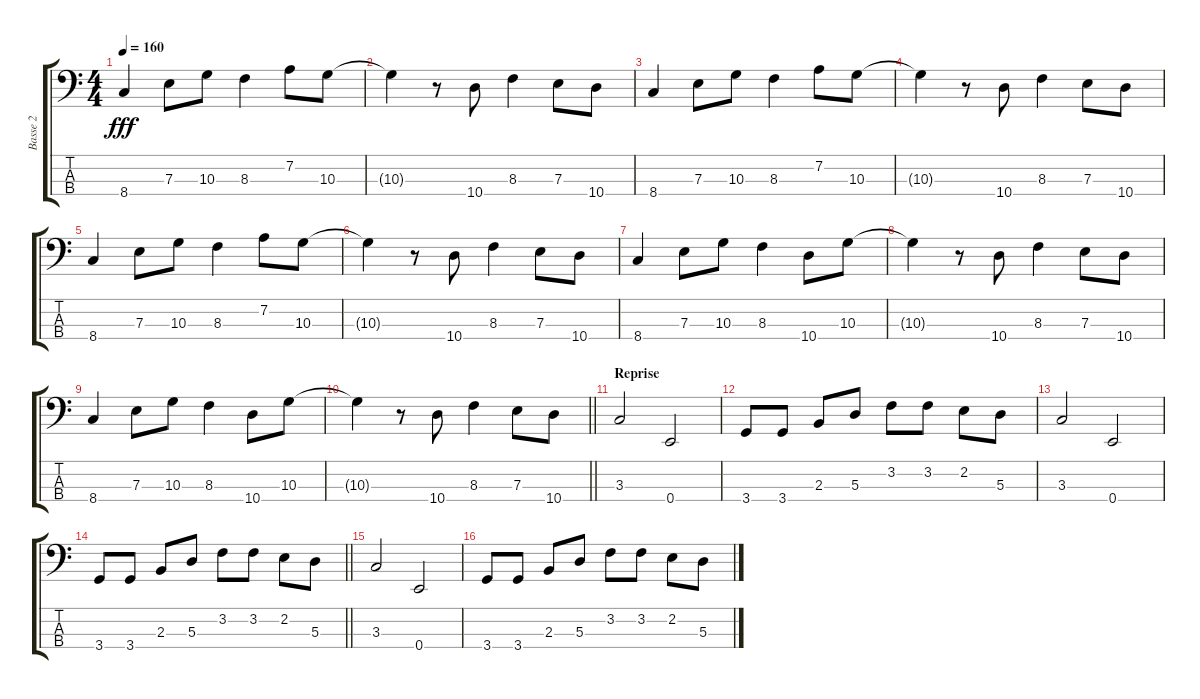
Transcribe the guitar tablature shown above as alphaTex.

\track ("Basse 2" "Basse 2") {instrument electricbassfinger}
\staff {score tabs}
\tuning (G2 D2 A1 E1) {hide}
\ts (4 4)
\tempo 160
\clef f4
\ks c
8.4.4{dy fff} 7.3.8 10.3.8 8.3.4 7.2.8 10.3.8 |
10.3{t}.4 r.8 10.4.8 8.3.4 7.3.8 10.4.8 |
8.4.4 7.3.8 10.3.8 8.3.4 7.2.8 10.3.8 |
10.3{t}.4 r.8 10.4.8 8.3.4 7.3.8 10.4.8 |
8.4.4 7.3.8 10.3.8 8.3.4 7.2.8 10.3.8 |
10.3{t}.4 r.8 10.4.8 8.3.4 7.3.8 10.4.8 |
8.4.4 7.3.8 10.3.8 8.3.4 10.4.8 10.3.8 |
10.3{t}.4 r.8 10.4.8 8.3.4 7.3.8 10.4.8 |
8.4.4 7.3.8 10.3.8 8.3.4 10.4.8 10.3.8 |
\barLineRight lightlight
10.3{t}.4 r.8 10.4.8 8.3.4 7.3.8 10.4.8 |
\section ("" "Reprise")
3.3.2 0.4.2 |
3.4.8 3.4.8 2.3.8 5.3.8 3.2.8 3.2.8 2.2.8 5.3.8 |
3.3.2 0.4.2 |
\barLineRight lightlight
3.4.8 3.4.8 2.3.8 5.3.8 3.2.8 3.2.8 2.2.8 5.3.8 |
3.3.2 0.4.2 |
3.4.8 3.4.8 2.3.8 5.3.8 3.2.8 3.2.8 2.2.8 5.3.8
